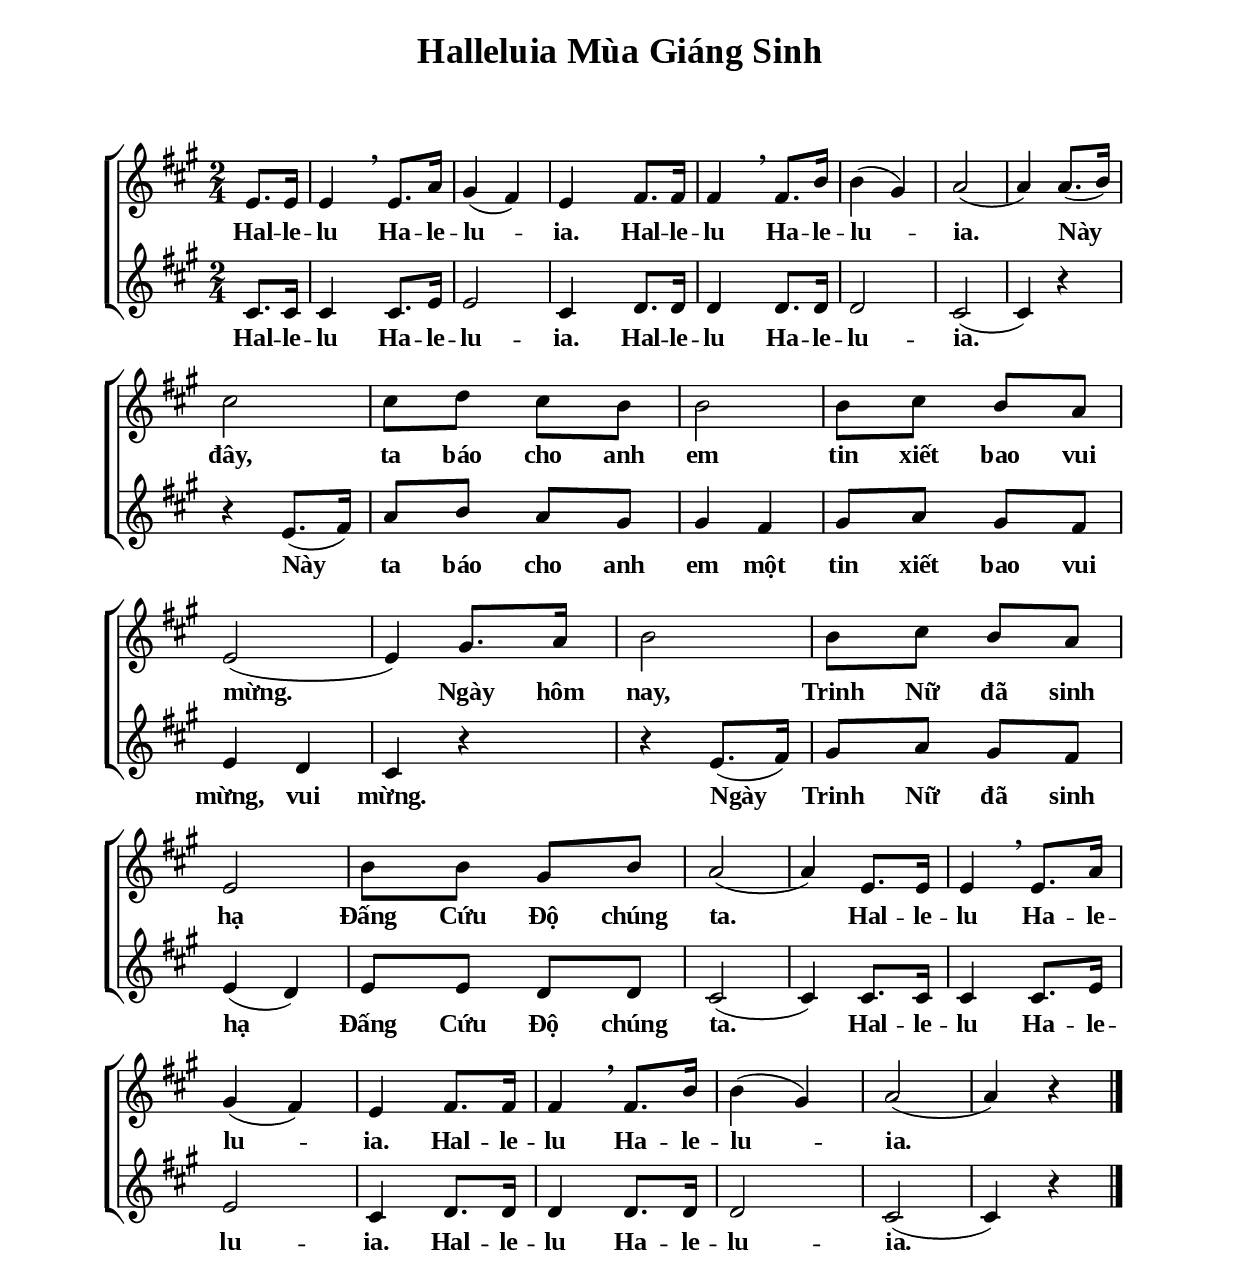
% Cài đặt chung
\version "2.20.0"
\include "english.ly"

\header {
  title = "Halleluia Mùa Giáng Sinh"
  composer = " "
  arranger = " "
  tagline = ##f
}

global = {
  \key a \major
  \time 2/4
}

\paper {
  #(set-paper-size "a4")
  top-margin = 20\mm
  bottom-margin = 15\mm
  left-margin = 20\mm
  right-margin = 20\mm
  indent = #0
  #(define fonts
	 (make-pango-font-tree "Liberation Serif"
	 		       "Liberation Serif"
			       "Liberation Serif"
			       (/ 20 20)))
  print-page-number = #f
}

% Nhạc điệp khúc
nhacDiepKhucSop= \relative c' {
  \override Lyrics.LyricSpace.minimum-distance = #4.0
  \override Score.BarNumber.break-visibility = ##(#f #f #f)
  \partial 4 e8. e16 |
  e4 \breathe e8. a16 |
  gs4 (fs) |
  e fs8. fs16 |
  fs4 \breathe fs8. b16 |
  b4 (gs) |
  a2 ( |
  a4) a8. (b16) |
  cs2 |
  cs8 d cs b |
  b2 |
  b8 cs b a |
  e2 ( |
  e4) gs8. a16 |
  b2 |
  b8 cs b a |
  e2 |
  b'8 b gs b |
  a2 ( |
  a4) e8. e16 |
  e4 \breathe e8. a16 |
  gs4 (fs) |
  e fs8. fs16 |
  fs4 \breathe fs8. b16 |
  b4 (gs) |
  a2 ( |
  a4) r \bar "|."
}

nhacDiepKhucBass= \relative c' {
  \override Lyrics.LyricSpace.minimum-distance = #4.0
  \override Score.BarNumber.break-visibility = ##(#f #f #f)
  cs8. cs16 |
  cs4 cs8. e16 |
  e2 |
  cs4 d8. d16 |
  d4 d8. d16 |
  d2 |
  cs2 ( |
  cs4) r |
  r e8. (fs16) |
  a8 b a gs |
  gs4 fs |
  gs8 a gs fs |
  e4 d |
  cs r |
  r e8. (fs16) |
  gs8 a gs fs |
  e4 (d) |
  e8 e d d |
  cs2 ( |
  cs4) cs8. cs16 |
  cs4 cs8. e16 |
  e2 |
  cs4 d8. d16 |
  d4 d8. d16 |
  d2 |
  cs2 ( |
  cs4) r
}

% Lời điệp khúc
loiDiepKhucSop = \lyricmode {
  \override Lyrics.LyricText.font-series = #'bold
  Hal -- le -- lu Ha -- le -- lu -- ia.
  Hal -- le -- lu Ha -- le -- lu -- ia.
  Này đây, ta báo cho anh em tin xiết bao vui mừng.
  Ngày hôm nay, Trinh Nữ đã sinh hạ Đấng Cứu Độ chúng ta.
  Hal -- le -- lu Ha -- le -- lu -- ia.
  Hal -- le -- lu Ha -- le -- lu -- ia.
}

loiDiepKhucBass = \lyricmode {
  \override Lyrics.LyricText.font-series = #'bold
  Hal -- le -- lu Ha -- le -- lu -- ia.
  Hal -- le -- lu Ha -- le -- lu -- ia.
  Này ta báo cho anh em một tin xiết bao vui mừng, vui mừng.
  Ngày Trinh Nữ đã sinh hạ Đấng Cứu Độ chúng ta.
  Hal -- le -- lu Ha -- le -- lu -- ia.
  Hal -- le -- lu Ha -- le -- lu -- ia.
}


% Dàn trang
\score {
  \new ChoirStaff <<
    \new Staff <<
      \new Voice = "Soprano" {
        \clef treble \global \nhacDiepKhucSop
      }
      \new Lyrics \lyricsto Soprano \loiDiepKhucSop
    >>
    \new Staff <<
      \new Voice = "Bass" {
        \clef treble \global \nhacDiepKhucBass
      }
      \new Lyrics \lyricsto Bass \loiDiepKhucBass
    >>
  >>
}
